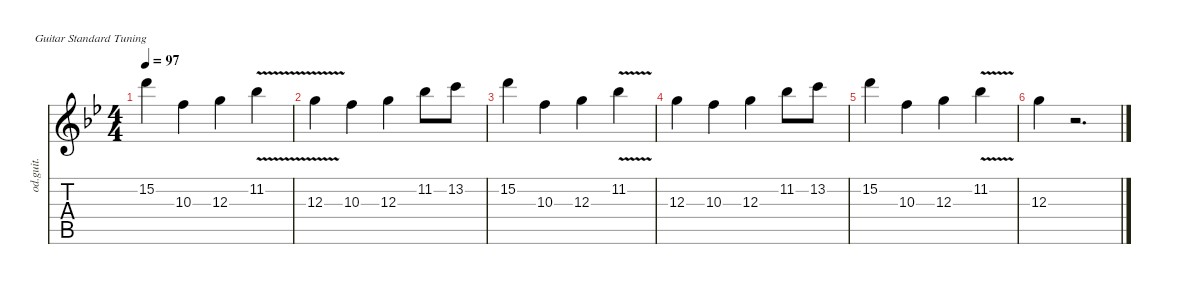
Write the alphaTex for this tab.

\defaultSystemsLayout 4
\hideDynamics
\bracketExtendMode nobrackets
\otherSystemsTrackNameOrientation horizontal
\track ("Overdriven Guitar" "od.guit.") {instrument overdrivenguitar}
\staff {score tabs}
\tuning (E4 B3 G3 D3 A2 E2)
\ts (4 4)
\tempo 97
\clef g2
\ks bb
15.2.4{dy mp} 10.3.4 12.3.4 11.2{v}.4 |
12.3{v}.4 10.3.4 12.3.4 11.2.8 13.2.8 |
15.2.4 10.3.4 12.3.4 11.2{v}.4 |
12.3.4 10.3.4 12.3.4 11.2.8 13.2.8 |
15.2.4 10.3.4 12.3.4 11.2{v}.4 |
12.3.4{dy mf} r.2{d}
